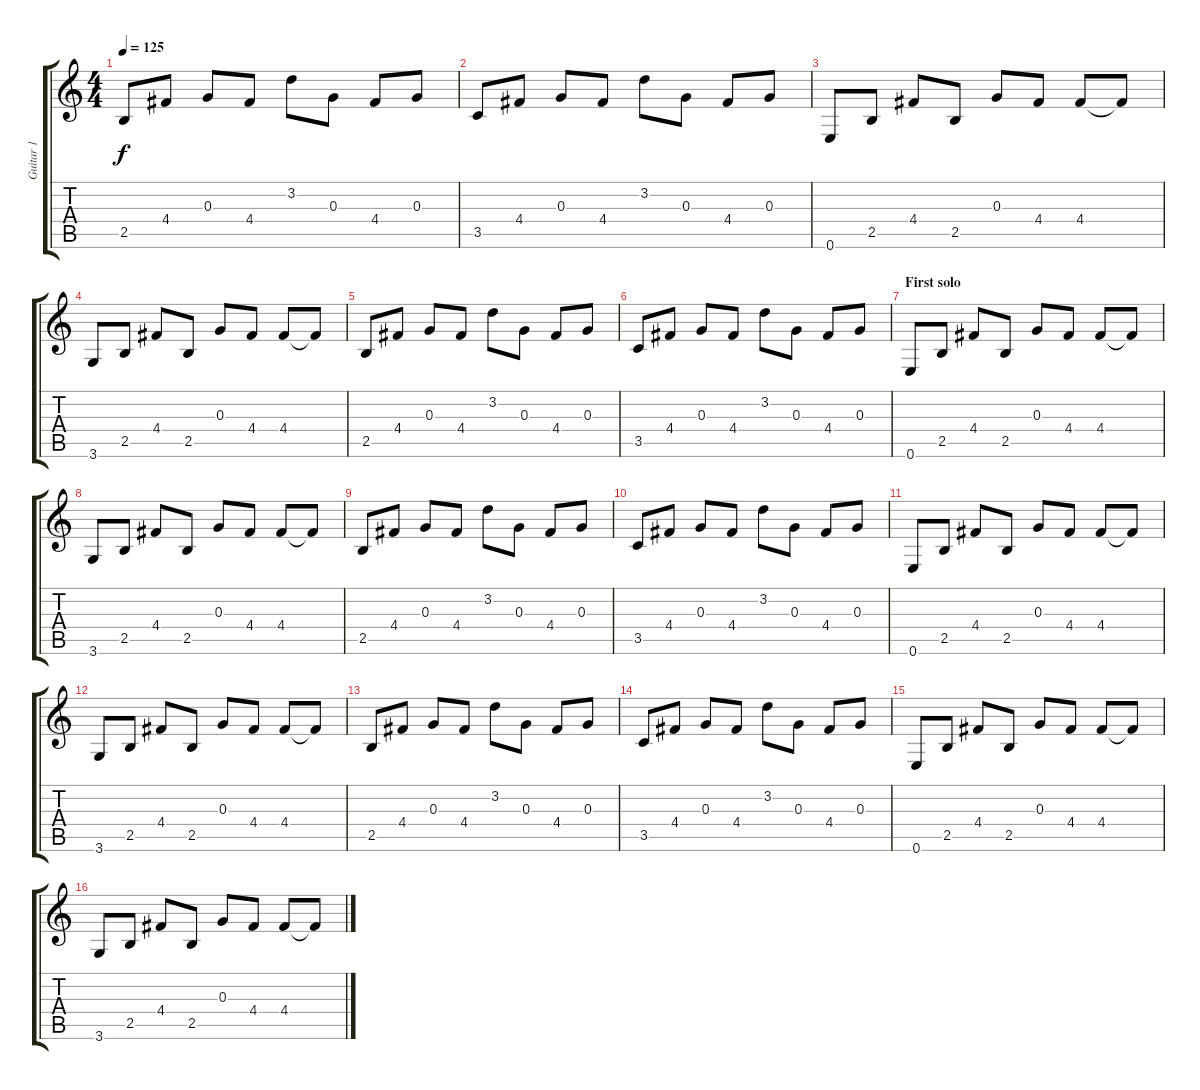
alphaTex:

\track ("Guitar 1" "Guitar 1") {instrument electricguitarjazz}
\staff {score tabs}
\tuning (E4 B3 G3 D3 A2 E2) {hide}
\ts (4 4)
\tempo 125
\clef g2
\ks c
2.5.8{dy f} 4.4.8 0.3.8 4.4.8 3.2.8 0.3.8 4.4.8 0.3.8 |
3.5.8 4.4.8 0.3.8 4.4.8 3.2.8 0.3.8 4.4.8 0.3.8 |
0.6.8 2.5.8 4.4.8 2.5.8 0.3.8 4.4.8 4.4.8 4.4{t}.8 |
3.6.8 2.5.8 4.4.8 2.5.8 0.3.8 4.4.8 4.4.8 4.4{t}.8 |
2.5.8 4.4.8 0.3.8 4.4.8 3.2.8 0.3.8 4.4.8 0.3.8 |
3.5.8 4.4.8 0.3.8 4.4.8 3.2.8 0.3.8 4.4.8 0.3.8 |
\section ("" "First solo")
0.6.8 2.5.8 4.4.8 2.5.8 0.3.8 4.4.8 4.4.8 4.4{t}.8 |
3.6.8 2.5.8 4.4.8 2.5.8 0.3.8 4.4.8 4.4.8 4.4{t}.8 |
2.5.8 4.4.8 0.3.8 4.4.8 3.2.8 0.3.8 4.4.8 0.3.8 |
3.5.8 4.4.8 0.3.8 4.4.8 3.2.8 0.3.8 4.4.8 0.3.8 |
0.6.8 2.5.8 4.4.8 2.5.8 0.3.8 4.4.8 4.4.8 4.4{t}.8 |
3.6.8 2.5.8 4.4.8 2.5.8 0.3.8 4.4.8 4.4.8 4.4{t}.8 |
2.5.8 4.4.8 0.3.8 4.4.8 3.2.8 0.3.8 4.4.8 0.3.8 |
3.5.8 4.4.8 0.3.8 4.4.8 3.2.8 0.3.8 4.4.8 0.3.8 |
0.6.8 2.5.8 4.4.8 2.5.8 0.3.8 4.4.8 4.4.8 4.4{t}.8 |
3.6.8 2.5.8 4.4.8 2.5.8 0.3.8 4.4.8 4.4.8 4.4{t}.8
